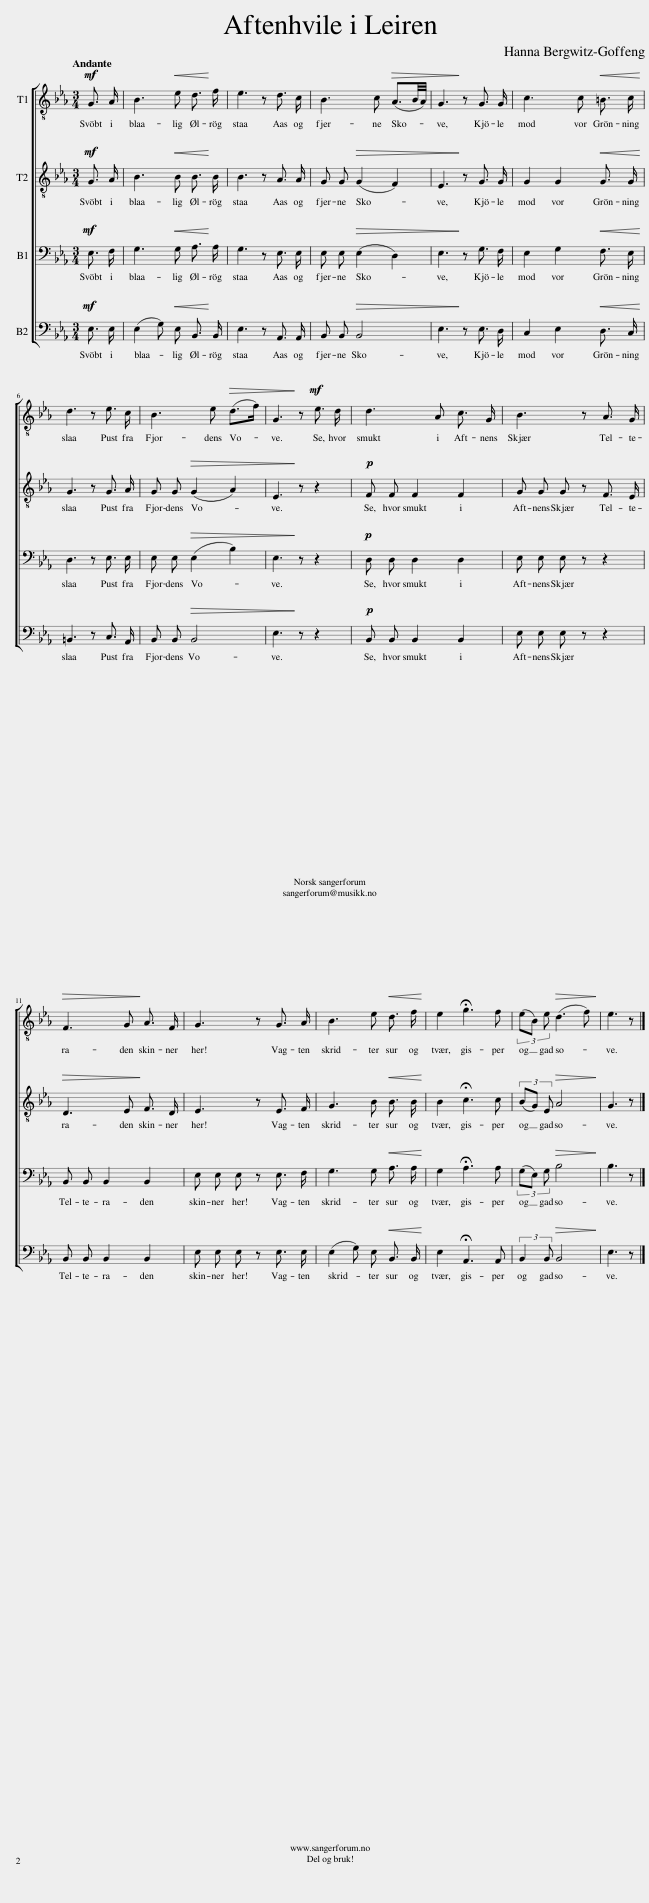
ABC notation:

X:1
%%score [ 1 2 3 4 ]
L:1/8
Q:1/4=74
M:3/4
I:linebreak $
K:Eb
V:1 treble-8
V:2 treble-8
V:3 bass
V:4 bass
V:1
!mf! G3/2 A/ | B3!<(! e d3/2!<)! f/ | e3 z d3/2 c/ | B3 c!>(! (A3/2B/4A/4) | G3!>)! z G3/2 G/ | %5
 c3 c!<(! =B3/2 c/!<)! |$ d3 z e3/2 c/ | B3 e!>(! (d>f) | G3!>)! z!mf! e3/2 d/ | d3 A c3/2 G/ | %10
 B3 z A3/2 G/ |$!>(! F3 G!>)! A3/2 F/ | G3 z!mf! G3/2 A/ | B3 e!<(! d3/2 f/!<)! | e2 !fermata!g3 f | %15
 (3(eB) e!>(! (d3 f)!>)! | e3 z |] %17
V:2
!mf! G3/2 A/ | B3!<(! B B3/2!<)! B/ | B3 z A3/2 A/ | G G!>(! (G2 F2) | E3!>)! z G3/2 G/ | %5
 G2 G2!<(! G3/2 G/!<)! |$ G3 z G3/2 A/ | G G!>(! (G2 A2) | E3!>)! z z2 |!p! F F F2 F2 | %10
 G G G z!mf! F3/2 E/ |$!>(! D3 E!>)! F3/2 D/ | E3 z!mf! E3/2 F/ | G3 B!<(! B3/2 B/!<)! | B2 !fermata!c3 c | %15
 (3(BG) E!>(! A4!>)! | G3 z |] %17
V:3
!mf! E,3/2 F,/ | G,3!<(! G, A,3/2!<)! A,/ | G,3 z E,3/2 E,/ | E, E,!>(! (E,2 D,2) | E,3!>)! z G,3/2 F,/ | %5
 E,2 G,2!<(! F,3/2 E,/!<)! |$ D,3 z E,3/2 E,/ | E, E,!>(! (E,2 B,2) | E,3!>)! z z2 |!p! D, D, D,2 D,2 | %10
 E, E, E, z z2 |$ B,, B,, B,,2 B,,2 | E, E, E, z!mf! E,3/2 F,/ | G,3 G,!<(! A,3/2 A,/!<)! | G,2 !fermata!A,3 A, | %15
 (3(G,E,) G,!>(! B,4!>)! | B,3 z |] %17
V:4
!mf! E,3/2 E,/ | (E,2 G,)!<(! E, B,,3/2!<)! B,,/ | E,3 z A,,3/2 A,,/ | B,, B,,!>(! B,,4 | E,3!>)! z E,3/2 D,/ | %5
 C,2 E,2!<(! D,3/2 C,/!<)! |$ =B,,3 z C,3/2 A,,/ | B,, B,,!>(! B,,4 | E,3!>)! z z2 |!p! B,, B,, B,,2 B,,2 | %10
 E, E, E, z z2 |$ B,, B,, B,,2 B,,2 | E, E, E, z!mf! E,3/2 E,/ | (E,2 G,) E,!<(! B,,3/2 B,,/!<)! | E,2 !fermata!A,,3 A,, | %15
 (3:2:2B,,2 B,,!>(! B,,4!>)! | E,3 z |] %17
